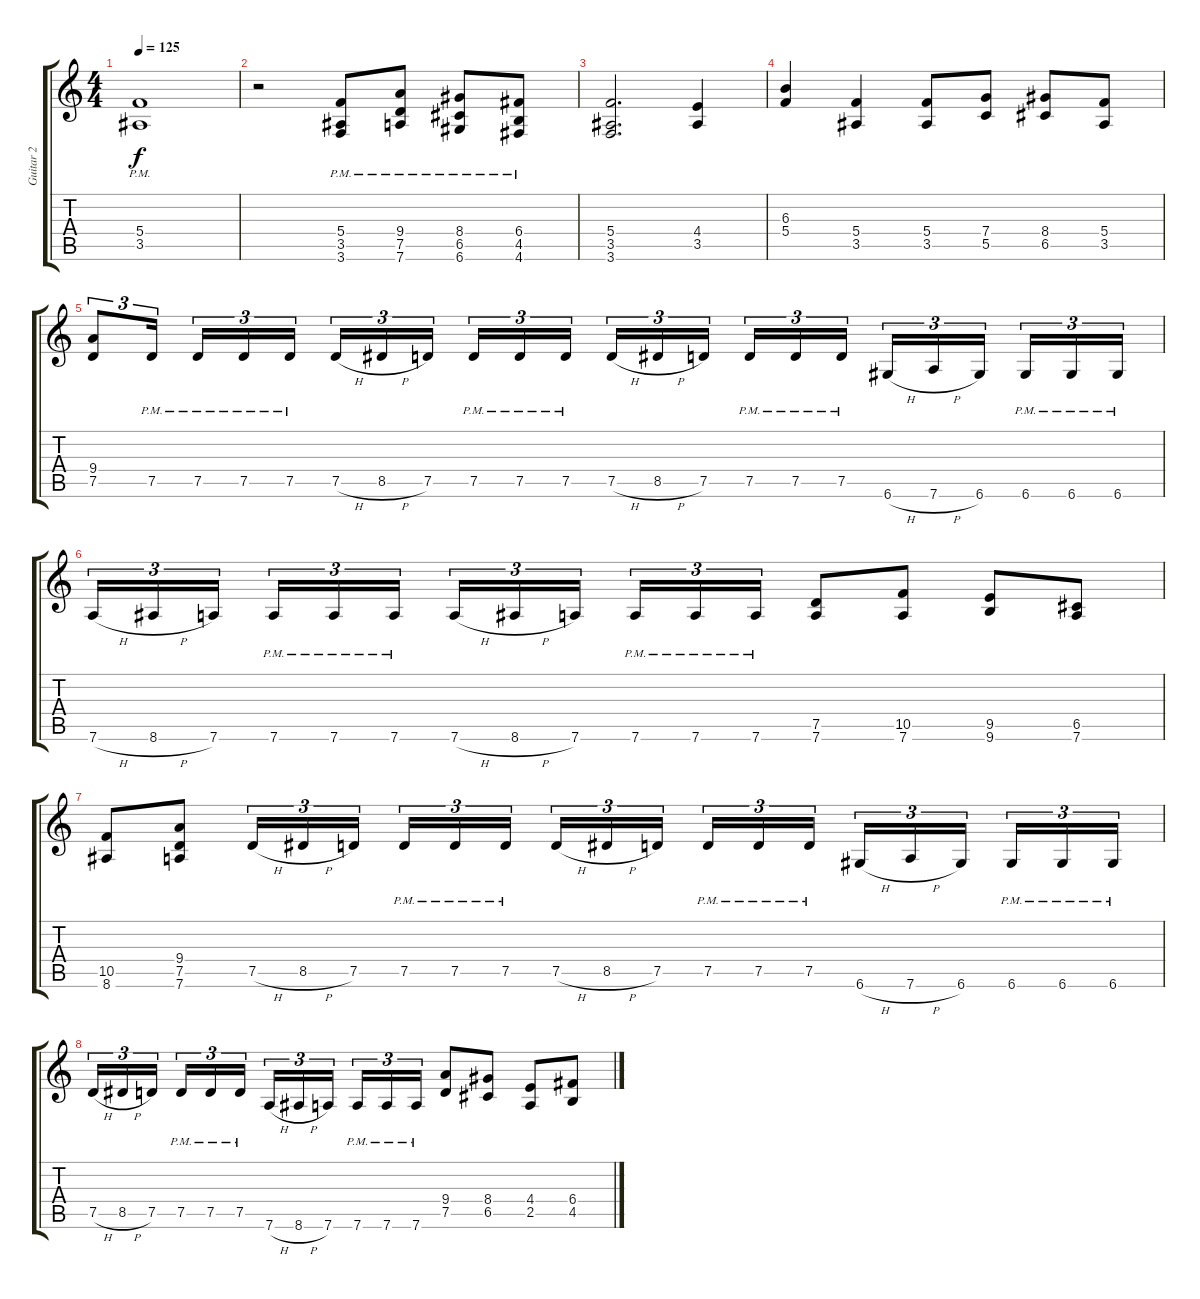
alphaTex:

\track ("Guitar 2" "Guitar 2") {instrument overdrivenguitar}
\staff {score tabs}
\tuning (D4 A3 F3 C3 G2 D2) {hide}
\ts (4 4)
\tempo 125
\clef g2
\ks c
(5.4{pm} 3.5{pm}).1{dy f} |
r.2 (5.4{pm} 3.5{pm} 3.6{pm}).8 (9.4{pm} 7.5{pm} 7.6{pm}).8 (8.4{pm} 6.5{pm} 6.6{pm}).8 (6.4{pm} 4.5{pm} 4.6{pm}).8 |
(5.4 3.5 3.6).2{d} (4.4 3.5).4 |
(6.3 5.4).4 (5.4 3.5).4 (5.4 3.5).8 (7.4 5.5).8 (8.4 6.5).8 (5.4 3.5).8 |
(9.4 7.5).8{tu (3 2)} 7.5{pm}.16{tu (3 2)} 7.5{pm}.16{tu (3 2)} 7.5{pm}.16{tu (3 2)} 7.5{pm}.16{tu (3 2)} 7.5{h}.16{tu (3 2)} 8.5{h}.16{tu (3 2)} 7.5.16{tu (3 2)} 7.5{pm}.16{tu (3 2)} 7.5{pm}.16{tu (3 2)} 7.5{pm}.16{tu (3 2)} 7.5{h}.16{tu (3 2)} 8.5{h}.16{tu (3 2)} 7.5.16{tu (3 2)} 7.5{pm}.16{tu (3 2)} 7.5{pm}.16{tu (3 2)} 7.5{pm}.16{tu (3 2)} 6.6{h}.16{tu (3 2)} 7.6{h}.16{tu (3 2)} 6.6.16{tu (3 2)} 6.6{pm}.16{tu (3 2)} 6.6{pm}.16{tu (3 2)} 6.6{pm}.16{tu (3 2)} |
7.6{h}.16{tu (3 2)} 8.6{h}.16{tu (3 2)} 7.6.16{tu (3 2)} 7.6{pm}.16{tu (3 2)} 7.6{pm}.16{tu (3 2)} 7.6{pm}.16{tu (3 2)} 7.6{h}.16{tu (3 2)} 8.6{h}.16{tu (3 2)} 7.6.16{tu (3 2)} 7.6{pm}.16{tu (3 2)} 7.6{pm}.16{tu (3 2)} 7.6{pm}.16{tu (3 2)} (7.5 7.6).8 (10.5 7.6).8 (9.5 9.6).8 (6.5 7.6).8 |
(10.5 8.6).8 (9.4 7.5 7.6).8 7.5{h}.16{tu (3 2)} 8.5{h}.16{tu (3 2)} 7.5.16{tu (3 2)} 7.5{pm}.16{tu (3 2)} 7.5{pm}.16{tu (3 2)} 7.5{pm}.16{tu (3 2)} 7.5{h}.16{tu (3 2)} 8.5{h}.16{tu (3 2)} 7.5.16{tu (3 2)} 7.5{pm}.16{tu (3 2)} 7.5{pm}.16{tu (3 2)} 7.5{pm}.16{tu (3 2)} 6.6{h}.16{tu (3 2)} 7.6{h}.16{tu (3 2)} 6.6.16{tu (3 2)} 6.6{pm}.16{tu (3 2)} 6.6{pm}.16{tu (3 2)} 6.6{pm}.16{tu (3 2)} |
7.5{h}.16{tu (3 2)} 8.5{h}.16{tu (3 2)} 7.5.16{tu (3 2)} 7.5{pm}.16{tu (3 2)} 7.5{pm}.16{tu (3 2)} 7.5{pm}.16{tu (3 2)} 7.6{h}.16{tu (3 2)} 8.6{h}.16{tu (3 2)} 7.6.16{tu (3 2)} 7.6{pm}.16{tu (3 2)} 7.6{pm}.16{tu (3 2)} 7.6{pm}.16{tu (3 2)} (9.4 7.5).8 (8.4 6.5).8 (4.4 2.5).8 (6.4 4.5).8
